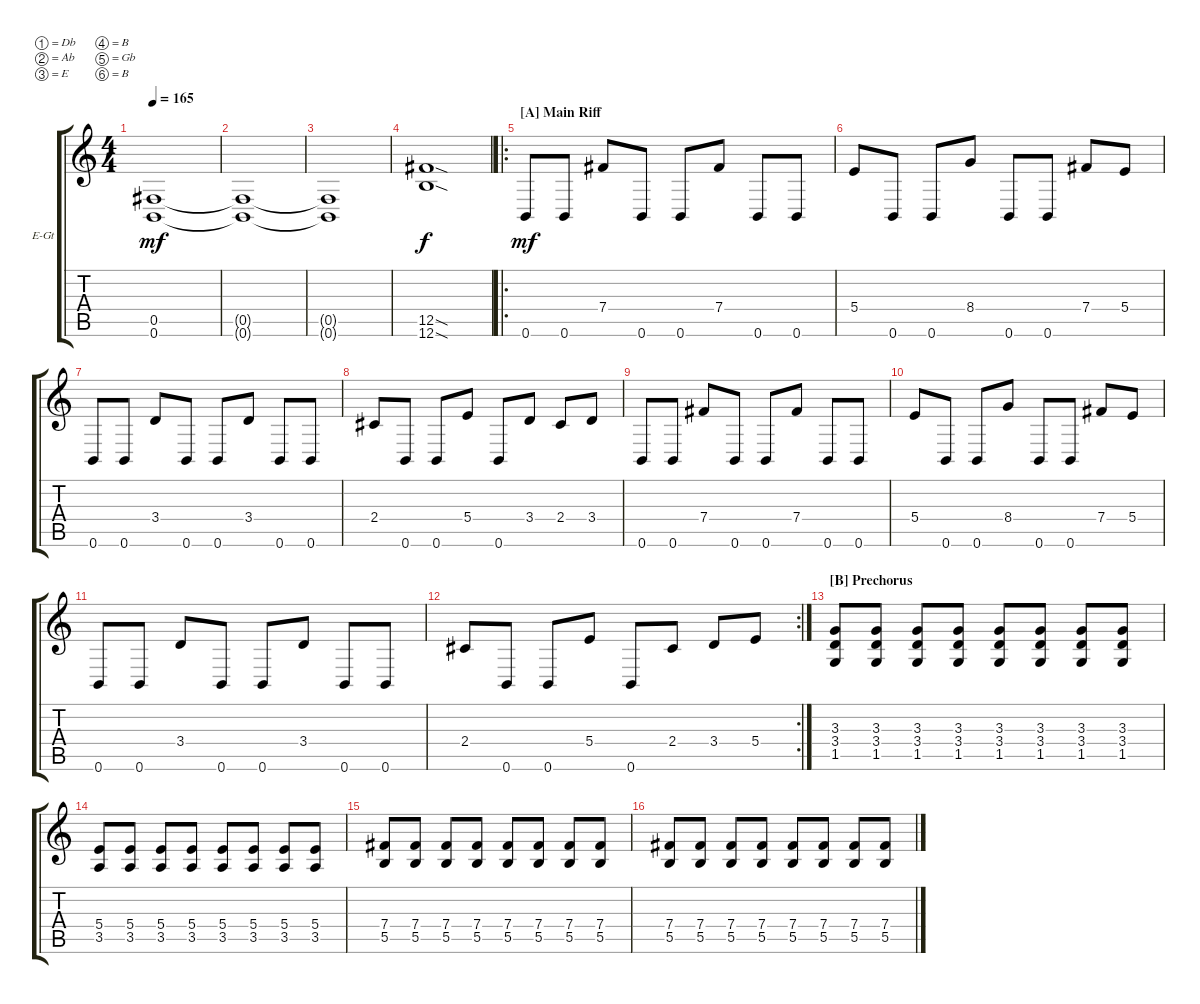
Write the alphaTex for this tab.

\bracketExtendMode groupsimilarinstruments
\firstSystemTrackNameOrientation horizontal
\otherSystemsTrackNameOrientation horizontal
\track ("Electric Guitar 1" "E-Gt") {instrument distortionguitar}
\staff {score tabs}
\tuning (Db4 Ab3 E3 B2 Gb2 B1)
\ts (4 4)
\tempo 165
\clef g2
\ks c
(0.5 0.6).1{dy mf instrument distortionguitar} |
(0.5{t} 0.6{t}).1 |
(0.5{t} 0.6{t}).1 |
(12.6{sod} 12.5{sod}).1{dy f} |
\ro
\section ("A" "Main Riff")
0.6.8{dy mf} 0.6.8 7.4.8 0.6.8 0.6.8 7.4.8 0.6.8 0.6.8 |
5.4.8 0.6.8 0.6.8 8.4.8 0.6.8 0.6.8 7.4.8 5.4.8 |
0.6.8 0.6.8 3.4.8 0.6.8 0.6.8 3.4.8 0.6.8 0.6.8 |
2.4.8 0.6.8 0.6.8 5.4.8 0.6.8 3.4.8 2.4.8 3.4.8 |
0.6.8 0.6.8 7.4.8 0.6.8 0.6.8 7.4.8 0.6.8 0.6.8 |
5.4.8 0.6.8 0.6.8 8.4.8 0.6.8 0.6.8 7.4.8 5.4.8 |
0.6.8 0.6.8 3.4.8 0.6.8 0.6.8 3.4.8 0.6.8 0.6.8 |
\rc 2
2.4.8 0.6.8 0.6.8 5.4.8 0.6.8 2.4.8 3.4.8 5.4.8 |
\section ("B" "Prechorus")
(1.5 3.4 3.3).8 (1.5 3.4 3.3).8 (1.5 3.4 3.3).8 (1.5 3.4 3.3).8 (1.5 3.4 3.3).8 (1.5 3.4 3.3).8 (1.5 3.4 3.3).8 (1.5 3.4 3.3).8 |
(5.4 3.5).8 (5.4 3.5).8 (5.4 3.5).8 (5.4 3.5).8 (5.4 3.5).8 (5.4 3.5).8 (5.4 3.5).8 (5.4 3.5).8 |
(5.5 7.4).8 (5.5 7.4).8 (5.5 7.4).8 (5.5 7.4).8 (5.5 7.4).8 (5.5 7.4).8 (5.5 7.4).8 (5.5 7.4).8 |
(5.5 7.4).8 (5.5 7.4).8 (5.5 7.4).8 (5.5 7.4).8 (5.5 7.4).8 (5.5 7.4).8 (5.5 7.4).8 (5.5 7.4).8
